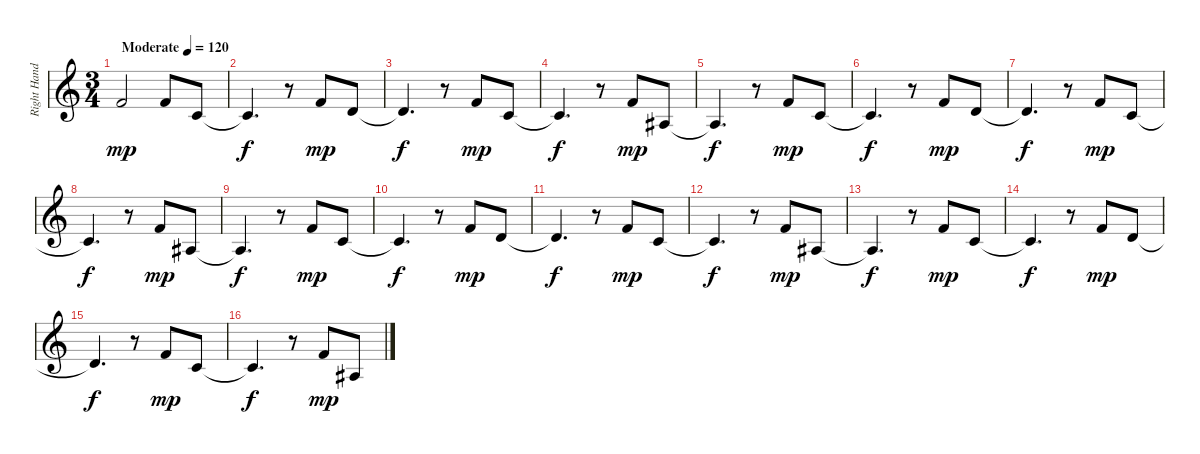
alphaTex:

\track ("Right Hand" "Right Hand") {instrument acousticgrandpiano}
\staff {score}
\tuning (E4 B3 G3 D3 A2 E2) {hide}
\ts (3 4)
\tempo (120 "Moderate")
\clef g2
\ks c
1.1.2{dy mp instrument acousticgrandpiano} 1.1.8 1.2.8 |
1.2{t}.4{d dy f} r.8 1.1.8{dy mp} 3.2.8 |
3.2{t}.4{d dy f} r.8 1.1.8{dy mp} 1.2.8 |
1.2{t}.4{d dy f} r.8 1.1.8{dy mp} 3.3.8 |
3.3{t}.4{d dy f} r.8 1.1.8{dy mp} 1.2.8 |
1.2{t}.4{d dy f} r.8 1.1.8{dy mp} 3.2.8 |
3.2{t}.4{d dy f} r.8 1.1.8{dy mp} 1.2.8 |
1.2{t}.4{d dy f} r.8 1.1.8{dy mp} 3.3.8 |
3.3{t}.4{d dy f} r.8 1.1.8{dy mp} 1.2.8 |
1.2{t}.4{d dy f} r.8 1.1.8{dy mp} 3.2.8 |
3.2{t}.4{d dy f} r.8 1.1.8{dy mp} 1.2.8 |
1.2{t}.4{d dy f} r.8 1.1.8{dy mp} 3.3.8 |
3.3{t}.4{d dy f} r.8 1.1.8{dy mp} 1.2.8 |
1.2{t}.4{d dy f} r.8 1.1.8{dy mp} 3.2.8 |
3.2{t}.4{d dy f} r.8 1.1.8{dy mp} 1.2.8 |
1.2{t}.4{d dy f} r.8 1.1.8{dy mp} 3.3.8
